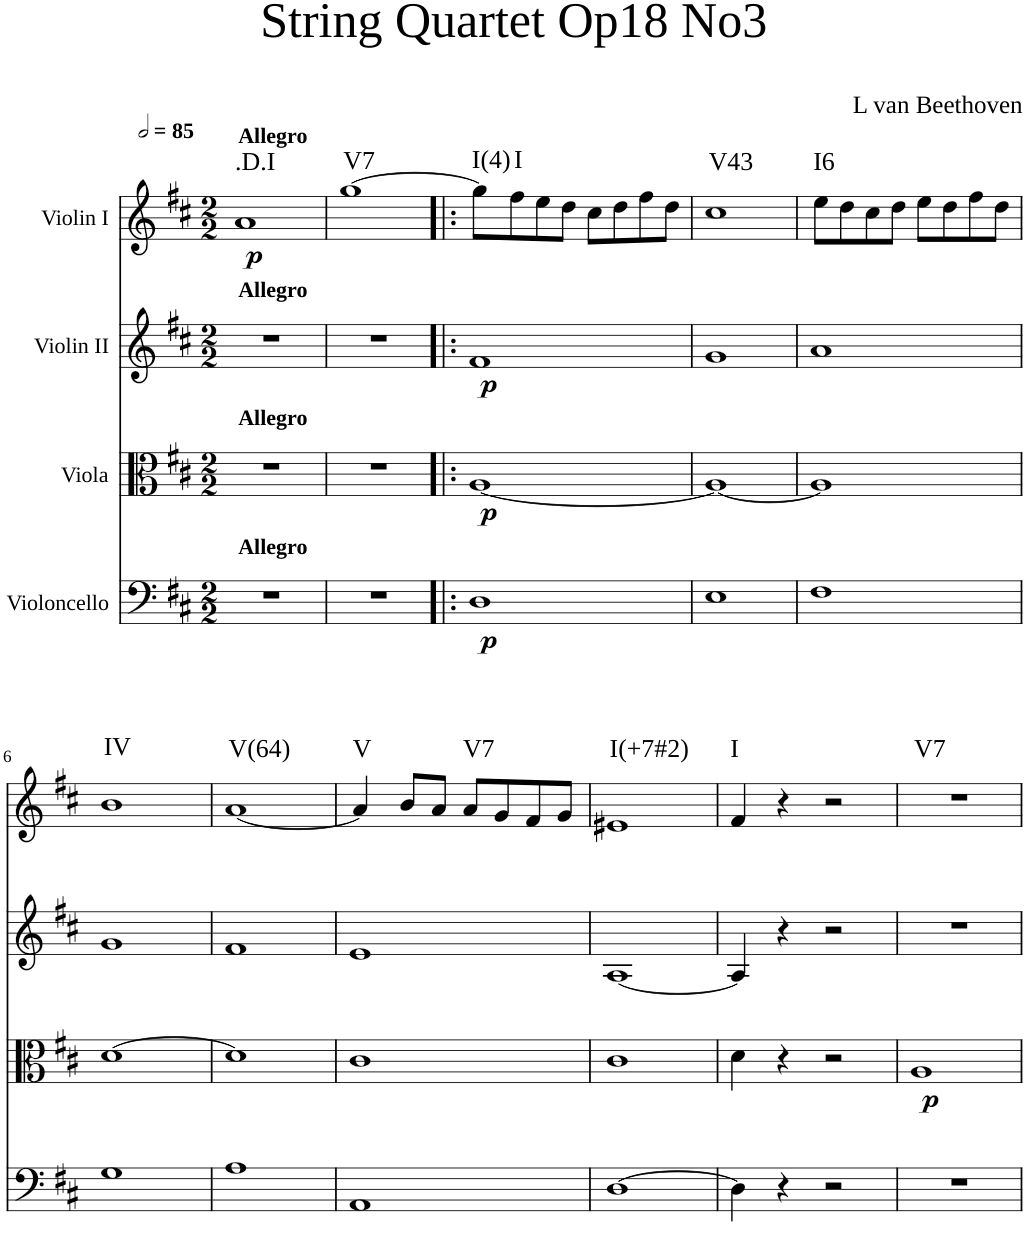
**kern	**dynam	**kern	**dynam	**kern	**dynam	**kern	**dynam	**harte
*part4	*part4	*part3	*part3	*part2	*part2	*part1	*part1	*part1
*staff4	*staff4	*staff3	*staff3	*staff2	*staff2	*staff1	*staff1	*
*I"Violoncello	*	*I"Viola	*	*I"Violin II	*	*I"Violin I	*	*
*clefF4	*	*clefC3	*	*clefG2	*	*clefG2	*	*
*k[f#c#]	*	*k[f#c#]	*	*k[f#c#]	*	*k[f#c#]	*	*
*M2/2	*	*M2/2	*	*M2/2	*	*M2/2	*	*
*MM170	*	*MM170	*	*MM170	*	*MM170	*	*
=1	=1	=1	=1	=1	=1	=1	=1	=1
!	!	!	!	!	!	!LO:TX:a:B:t=Allegro	!	!
!	!	!	!	!LO:TX:a:B:t=Allegro	!	!	!	!
!	!	!LO:TX:a:B:t=Allegro	!	!	!	!	!	!
!LO:TX:a:B:t=Allegro	!	!	!	!	!	!	!	!
!	!	!	!	!	!	!	!LO:DY:b	!LO:H:kt=.D.I
1r	.	1r	.	1r	.	1a	p	N
=2	=2	=2	=2	=2	=2	=2	=2	=2
!	!	!	!	!	!	!	!	!LO:H:kt=V7
1r	.	1r	.	1r	.	[1gg	.	N
=3!|:	=3!|:	=3!|:	=3!|:	=3!|:	=3!|:	=3!|:	=3!|:	=3!|:
!	!LO:DY:b	!	!LO:DY:b	!	!LO:DY:b	!	!	!LO:H:kt=I(4)
1D	p	[1A	p	1f#	p	8gg\L]	.	N
!	!	!	!	!	!	!	!	!LO:H:kt=I
.	.	.	.	.	.	8ff#\	.	N
.	.	.	.	.	.	8ee\	.	.
.	.	.	.	.	.	8dd\J	.	.
.	.	.	.	.	.	8cc#\L	.	.
.	.	.	.	.	.	8dd\	.	.
.	.	.	.	.	.	8ff#\	.	.
.	.	.	.	.	.	8dd\J	.	.
=4	=4	=4	=4	=4	=4	=4	=4	=4
!	!	!	!	!	!	!	!	!LO:H:kt=V43
1E	.	1A_	.	1g	.	1cc#	.	N
=5	=5	=5	=5	=5	=5	=5	=5	=5
!	!	!	!	!	!	!	!	!LO:H:kt=I6
1F#	.	1A]	.	1a	.	8ee\L	.	N
.	.	.	.	.	.	8dd\	.	.
.	.	.	.	.	.	8cc#\	.	.
.	.	.	.	.	.	8dd\J	.	.
.	.	.	.	.	.	8ee\L	.	.
.	.	.	.	.	.	8dd\	.	.
.	.	.	.	.	.	8ff#\	.	.
.	.	.	.	.	.	8dd\J	.	.
!!LO:LB:g=z
=6	=6	=6	=6	=6	=6	=6	=6	=6
!	!	!	!	!	!	!	!	!LO:H:kt=IV
1G	.	[1d	.	1g	.	1b	.	N
=7	=7	=7	=7	=7	=7	=7	=7	=7
!	!	!	!	!	!	!	!	!LO:H:kt=V(64)
1A	.	1d]	.	1f#	.	[1a	.	N
=8	=8	=8	=8	=8	=8	=8	=8	=8
!	!	!	!	!	!	!	!	!LO:H:kt=V
1AA	.	1c#	.	1e	.	4a/]	.	N
.	.	.	.	.	.	8b/L	.	.
.	.	.	.	.	.	8a/J	.	.
!	!	!	!	!	!	!	!	!LO:H:kt=V7
.	.	.	.	.	.	8a/L	.	N
.	.	.	.	.	.	8g/	.	.
.	.	.	.	.	.	8f#/	.	.
.	.	.	.	.	.	8g/J	.	.
=9	=9	=9	=9	=9	=9	=9	=9	=9
!	!	!	!	!	!	!	!	!LO:H:kt=I(+7#2)
[1D	.	1c#	.	[1A	.	1e#X	.	N
=10	=10	=10	=10	=10	=10	=10	=10	=10
!	!	!	!	!	!	!	!	!LO:H:kt=I
4D\]	.	4d\	.	4A/]	.	4f#/	.	N
4r	.	4r	.	4r	.	4r	.	.
2r	.	2r	.	2r	.	2r	.	.
=11	=11	=11	=11	=11	=11	=11	=11	=11
!	!	!	!LO:DY:b	!	!	!	!	!LO:H:kt=V7
1r	.	1A	p	1r	.	1r	.	N
=	=	=	=	=	=	=	=	=
*-	*-	*-	*-	*-	*-	*-	*-	*-
